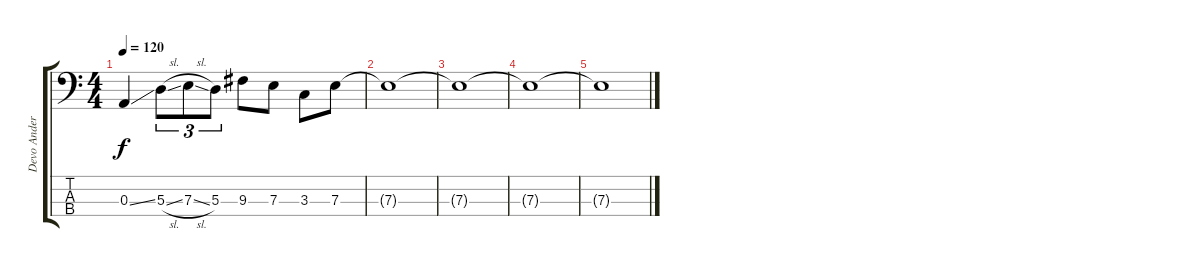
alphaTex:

\track ("Devo Andersson" "Devo Ander") {instrument electricbasspick}
\staff {score tabs}
\tuning (G2 D2 A1 E1) {hide}
\ts (4 4)
\tempo 120
\clef f4
\ks c
0.3{ss}.4{dy f} 5.3{sl}.8{tu (3 2)} 7.3{sl}.8{tu (3 2)} 5.3.8{tu (3 2)} 9.3.8 7.3.8 3.3.8 7.3.8 |
7.3{t}.1 |
7.3{t}.1 |
7.3{t}.1 |
7.3{t}.1
